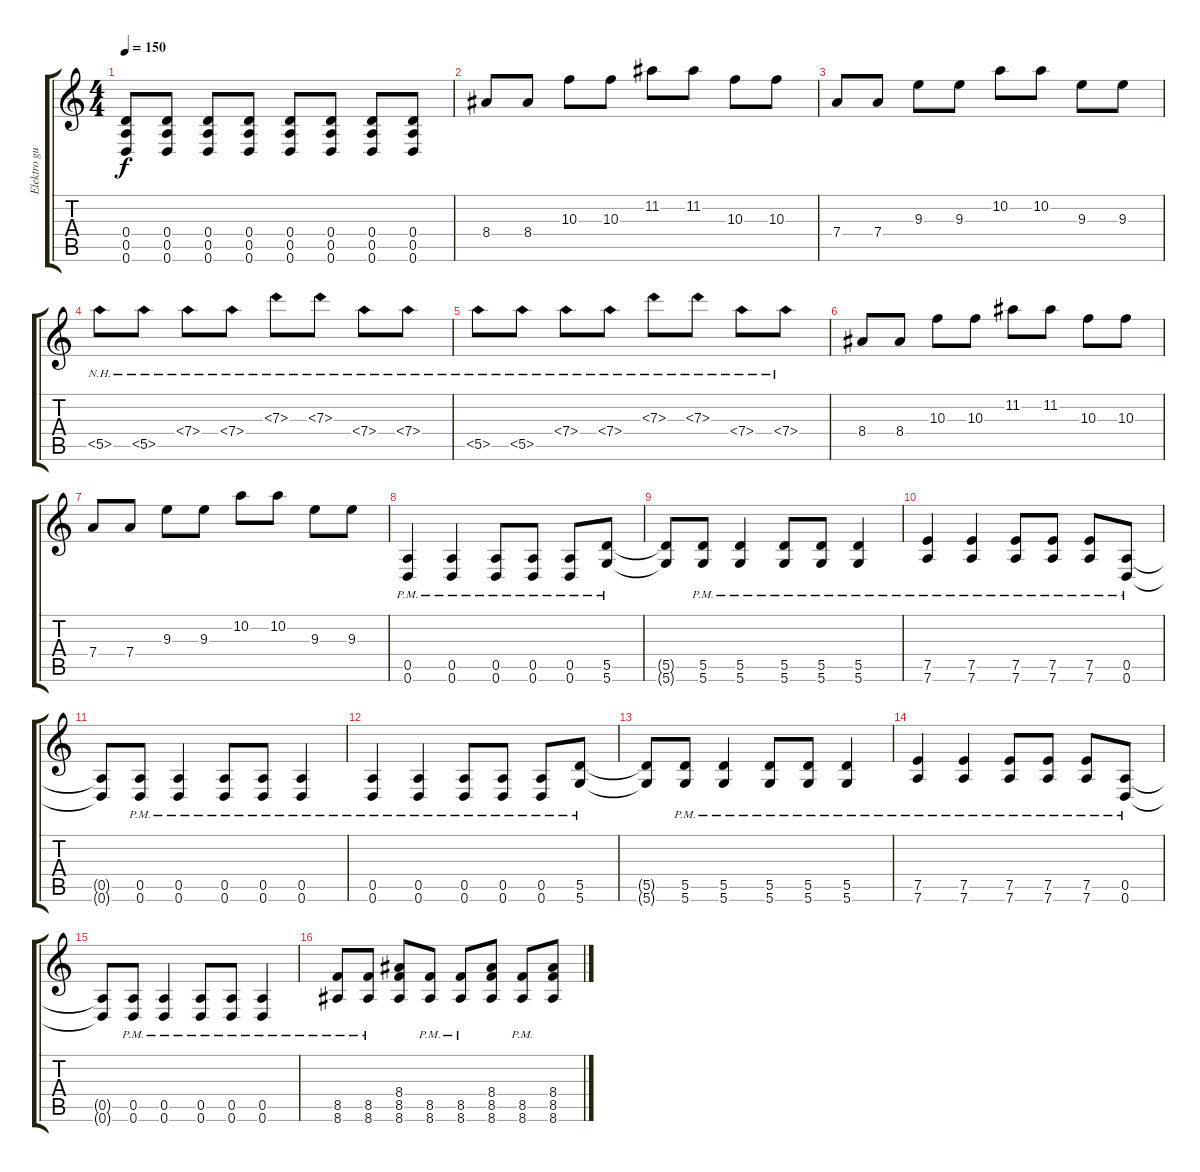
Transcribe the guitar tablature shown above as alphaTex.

\track ("Elektro guitar" "Elektro gu") {instrument overdrivenguitar}
\staff {score tabs}
\tuning (E4 B3 G3 D3 A2 D2) {hide}
\ts (4 4)
\tempo 150
\clef g2
\ks c
(0.4 0.5 0.6).8{dy f} (0.4 0.5 0.6).8 (0.4 0.5 0.6).8 (0.4 0.5 0.6).8 (0.4 0.5 0.6).8 (0.4 0.5 0.6).8 (0.4 0.5 0.6).8 (0.4 0.5 0.6).8 |
8.4.8 8.4.8 10.3.8 10.3.8 11.2.8 11.2.8 10.3.8 10.3.8 |
7.4.8 7.4.8 9.3.8 9.3.8 10.2.8 10.2.8 9.3.8 9.3.8 |
5.5{nh}.8 5.5{nh}.8 7.4{nh}.8 7.4{nh}.8 7.3{nh}.8 7.3{nh}.8 7.4{nh}.8 7.4{nh}.8 |
5.5{nh}.8 5.5{nh}.8 7.4{nh}.8 7.4{nh}.8 7.3{nh}.8 7.3{nh}.8 7.4{nh}.8 7.4{nh}.8 |
8.4.8 8.4.8 10.3.8 10.3.8 11.2.8 11.2.8 10.3.8 10.3.8 |
7.4.8 7.4.8 9.3.8 9.3.8 10.2.8 10.2.8 9.3.8 9.3.8 |
(0.5{pm} 0.6{pm}).4 (0.5{pm} 0.6{pm}).4 (0.5{pm} 0.6{pm}).8 (0.5{pm} 0.6{pm}).8 (0.5{pm} 0.6{pm}).8 (5.5{pm} 5.6{pm}).8 |
(5.5{t} 5.6{t}).8 (5.5{pm} 5.6{pm}).8 (5.5{pm} 5.6{pm}).4 (5.5{pm} 5.6{pm}).8 (5.5{pm} 5.6{pm}).8 (5.5{pm} 5.6{pm}).4 |
(7.5{pm} 7.6{pm}).4 (7.5{pm} 7.6{pm}).4 (7.5{pm} 7.6{pm}).8 (7.5{pm} 7.6{pm}).8 (7.5{pm} 7.6{pm}).8 (0.5{pm} 0.6{pm}).8 |
(0.5{t} 0.6{t}).8 (0.5{pm} 0.6{pm}).8 (0.5{pm} 0.6{pm}).4 (0.5{pm} 0.6{pm}).8 (0.5{pm} 0.6{pm}).8 (0.5{pm} 0.6{pm}).4 |
(0.5{pm} 0.6{pm}).4 (0.5{pm} 0.6{pm}).4 (0.5{pm} 0.6{pm}).8 (0.5{pm} 0.6{pm}).8 (0.5{pm} 0.6{pm}).8 (5.5{pm} 5.6{pm}).8 |
(5.5{t} 5.6{t}).8 (5.5{pm} 5.6{pm}).8 (5.5{pm} 5.6{pm}).4 (5.5{pm} 5.6{pm}).8 (5.5{pm} 5.6{pm}).8 (5.5{pm} 5.6{pm}).4 |
(7.5{pm} 7.6{pm}).4 (7.5{pm} 7.6{pm}).4 (7.5{pm} 7.6{pm}).8 (7.5{pm} 7.6{pm}).8 (7.5{pm} 7.6{pm}).8 (0.5{pm} 0.6{pm}).8 |
(0.5{t} 0.6{t}).8 (0.5{pm} 0.6{pm}).8 (0.5{pm} 0.6{pm}).4 (0.5{pm} 0.6{pm}).8 (0.5{pm} 0.6{pm}).8 (0.5{pm} 0.6{pm}).4 |
(8.5{pm} 8.6{pm}).8 (8.5{pm} 8.6{pm}).8 (8.4 8.5 8.6).8 (8.5{pm} 8.6{pm}).8 (8.5{pm} 8.6{pm}).8 (8.4 8.5 8.6).8 (8.5{pm} 8.6{pm}).8 (8.4 8.5 8.6).8
